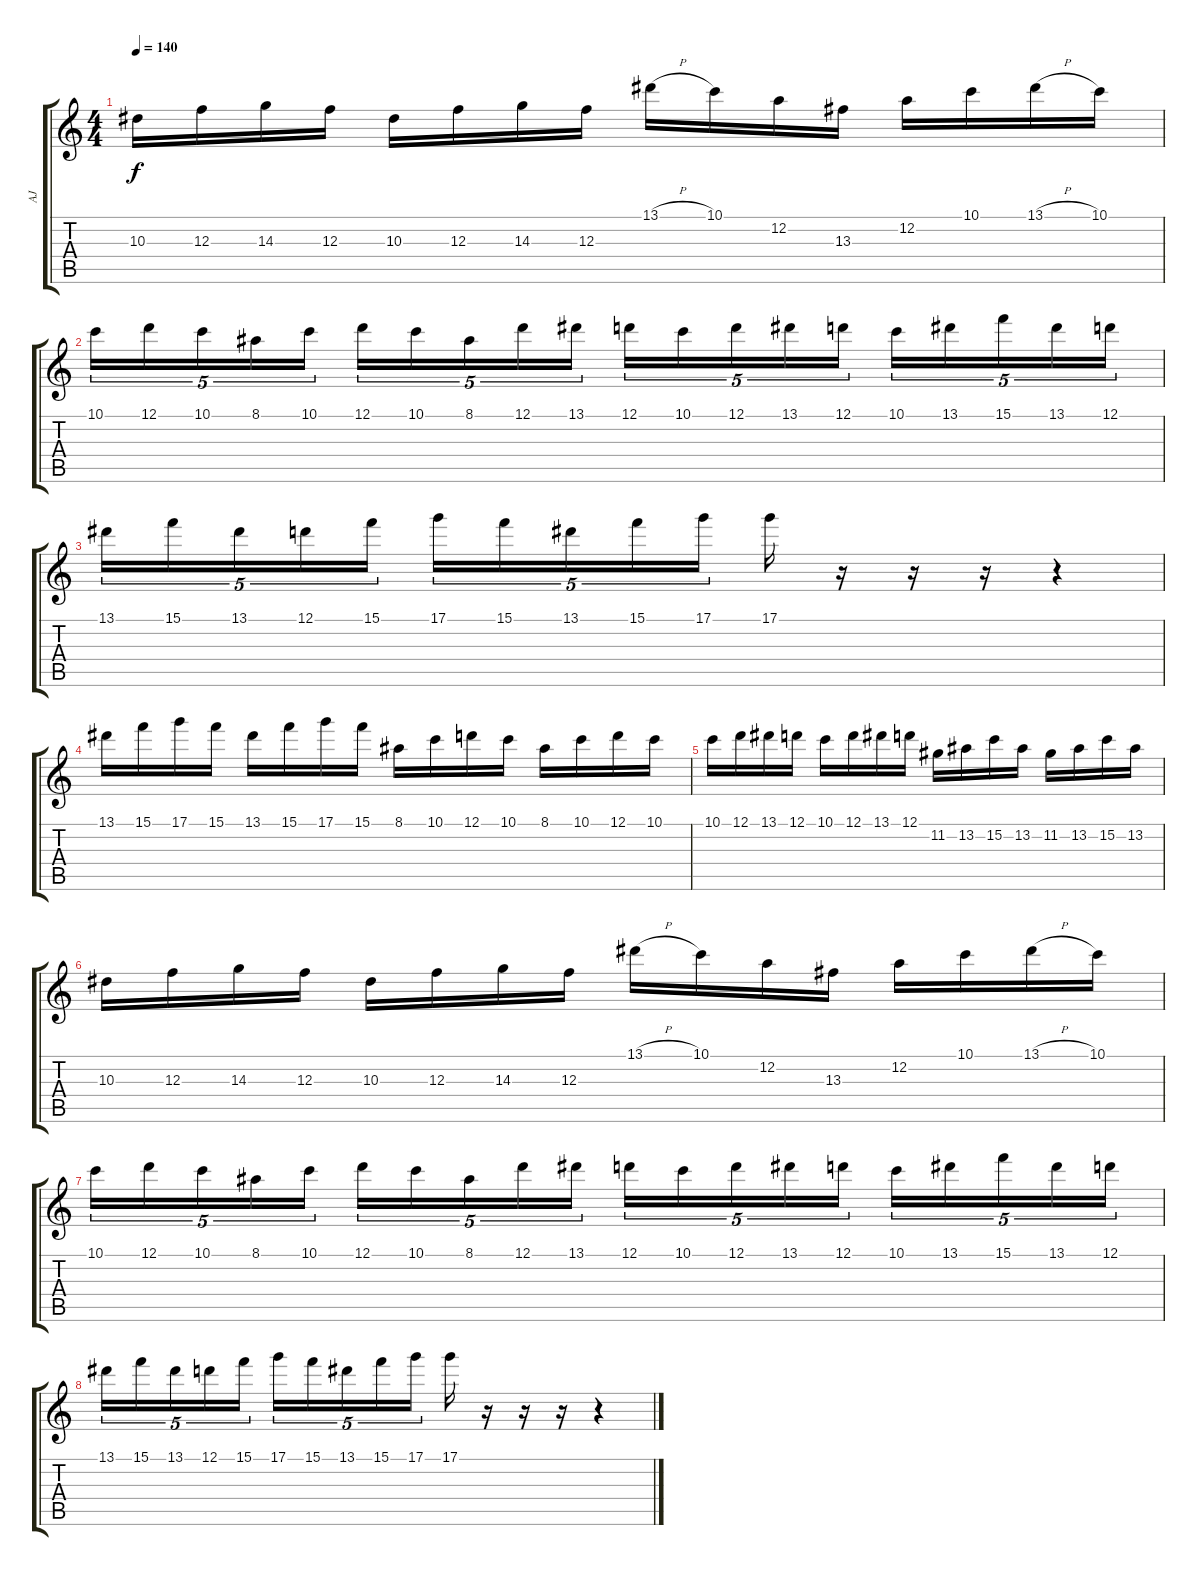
\track ("AJ" "AJ") {instrument overdrivenguitar}
\staff {score tabs}
\tuning (D4 A3 F3 C3 G2 C2) {hide}
\ts (4 4)
\tempo 140
\clef g2
\ks c
10.3.16{dy f} 12.3.16 14.3.16 12.3.16 10.3.16 12.3.16 14.3.16 12.3.16 13.1{h}.16 10.1.16 12.2.16 13.3.16 12.2.16 10.1.16 13.1{h}.16 10.1.16 |
10.1.16{tu (5 4)} 12.1.16{tu (5 4)} 10.1.16{tu (5 4)} 8.1.16{tu (5 4)} 10.1.16{tu (5 4)} 12.1.16{tu (5 4)} 10.1.16{tu (5 4)} 8.1.16{tu (5 4)} 12.1.16{tu (5 4)} 13.1.16{tu (5 4)} 12.1.16{tu (5 4)} 10.1.16{tu (5 4)} 12.1.16{tu (5 4)} 13.1.16{tu (5 4)} 12.1.16{tu (5 4)} 10.1.16{tu (5 4)} 13.1.16{tu (5 4)} 15.1.16{tu (5 4)} 13.1.16{tu (5 4)} 12.1.16{tu (5 4)} |
13.1.16{tu (5 4)} 15.1.16{tu (5 4)} 13.1.16{tu (5 4)} 12.1.16{tu (5 4)} 15.1.16{tu (5 4)} 17.1.16{tu (5 4)} 15.1.16{tu (5 4)} 13.1.16{tu (5 4)} 15.1.16{tu (5 4)} 17.1.16{tu (5 4)} 17.1.16 r.16 r.16 r.16 r.4 |
13.1.16 15.1.16 17.1.16 15.1.16 13.1.16 15.1.16 17.1.16 15.1.16 8.1.16 10.1.16 12.1.16 10.1.16 8.1.16 10.1.16 12.1.16 10.1.16 |
10.1.16 12.1.16 13.1.16 12.1.16 10.1.16 12.1.16 13.1.16 12.1.16 11.2.16 13.2.16 15.2.16 13.2.16 11.2.16 13.2.16 15.2.16 13.2.16 |
10.3.16 12.3.16 14.3.16 12.3.16 10.3.16 12.3.16 14.3.16 12.3.16 13.1{h}.16 10.1.16 12.2.16 13.3.16 12.2.16 10.1.16 13.1{h}.16 10.1.16 |
10.1.16{tu (5 4)} 12.1.16{tu (5 4)} 10.1.16{tu (5 4)} 8.1.16{tu (5 4)} 10.1.16{tu (5 4)} 12.1.16{tu (5 4)} 10.1.16{tu (5 4)} 8.1.16{tu (5 4)} 12.1.16{tu (5 4)} 13.1.16{tu (5 4)} 12.1.16{tu (5 4)} 10.1.16{tu (5 4)} 12.1.16{tu (5 4)} 13.1.16{tu (5 4)} 12.1.16{tu (5 4)} 10.1.16{tu (5 4)} 13.1.16{tu (5 4)} 15.1.16{tu (5 4)} 13.1.16{tu (5 4)} 12.1.16{tu (5 4)} |
13.1.16{tu (5 4)} 15.1.16{tu (5 4)} 13.1.16{tu (5 4)} 12.1.16{tu (5 4)} 15.1.16{tu (5 4)} 17.1.16{tu (5 4)} 15.1.16{tu (5 4)} 13.1.16{tu (5 4)} 15.1.16{tu (5 4)} 17.1.16{tu (5 4)} 17.1.16 r.16 r.16 r.16 r.4
